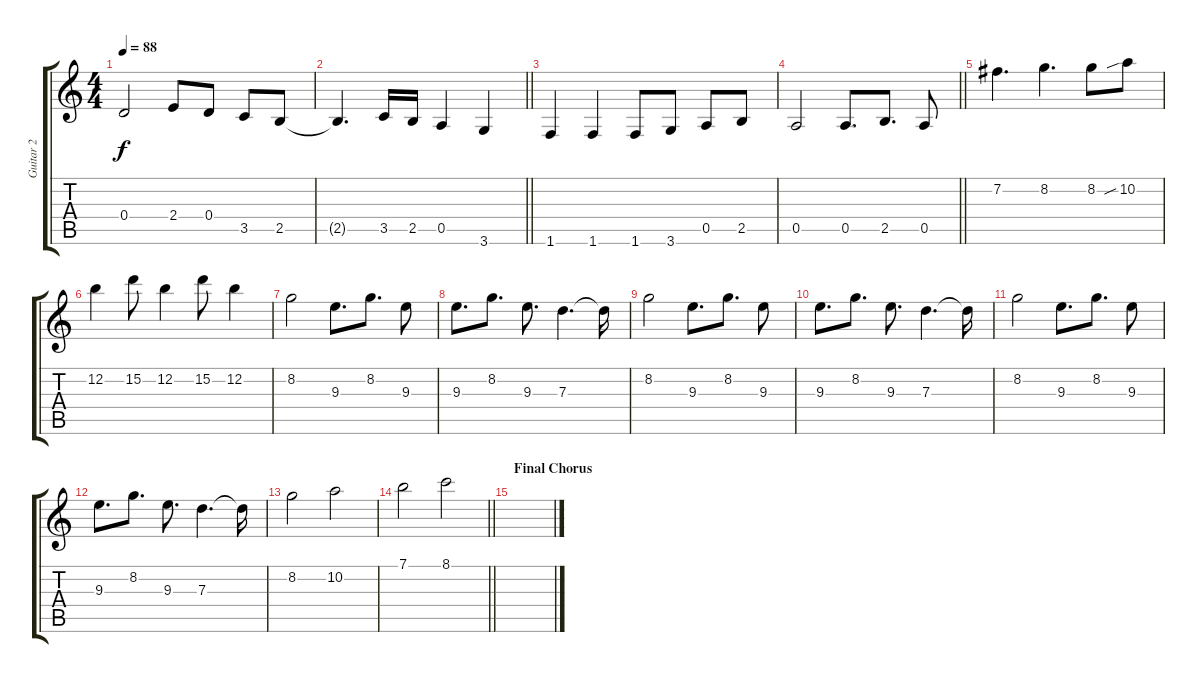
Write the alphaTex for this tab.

\track ("Guitar 2" "Guitar 2") {instrument acousticguitarsteel}
\staff {score tabs}
\tuning (E4 B3 G3 D3 A2 E2) {hide}
\ts (4 4)
\tempo 88
\clef g2
\ks c
0.4.2{dy f} 2.4.8 0.4.8 3.5.8 2.5.8 |
\barLineRight lightlight
2.5{t}.4{d} 3.5.16 2.5.16 0.5.4 3.6.4 |
1.6.4 1.6.4 1.6.8 3.6.8 0.5.8 2.5.8 |
\barLineRight lightlight
0.5.2 0.5.8{d} 2.5.8{d} 0.5.8 |
7.2.4{d} 8.2.4{d} 8.2.8 10.2{sib}.8 |
12.2.4 15.2.8 12.2.4 15.2.8 12.2.4 |
8.2.2 9.3.8{d} 8.2.8{d} 9.3.8 |
9.3.8{d} 8.2.8{d} 9.3.8{d} 7.3.4{d} 7.3{t}.16 |
8.2.2 9.3.8{d} 8.2.8{d} 9.3.8 |
9.3.8{d} 8.2.8{d} 9.3.8{d} 7.3.4{d} 7.3{t}.16 |
8.2.2 9.3.8{d} 8.2.8{d} 9.3.8 |
9.3.8{d} 8.2.8{d} 9.3.8{d} 7.3.4{d} 7.3{t}.16 |
8.2.2 10.2.2 |
\barLineRight lightlight
7.1.2 8.1.2 |
\section ("" "Final Chorus")
